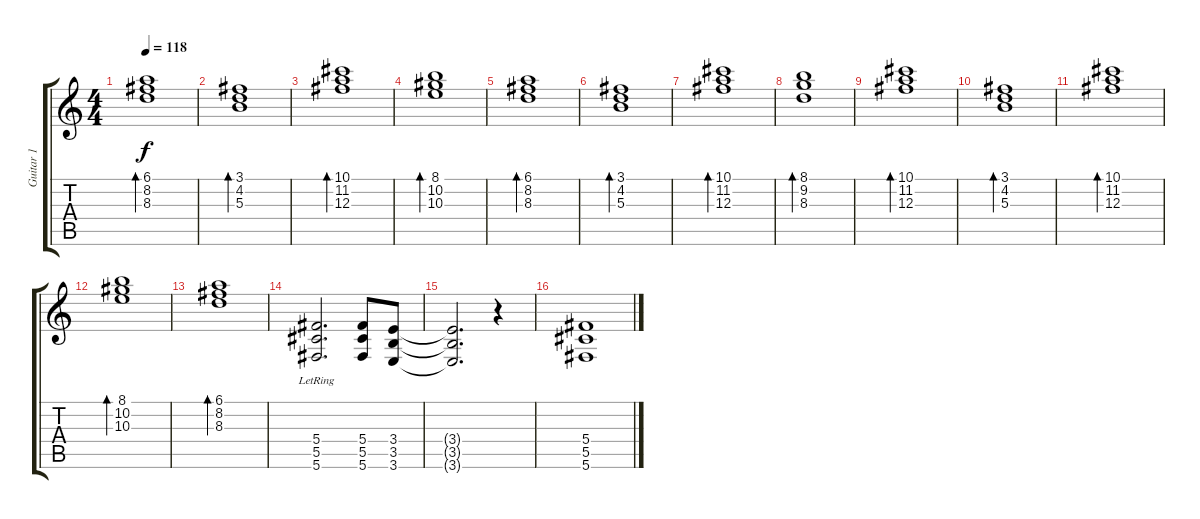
\track ("Guitar 1" "Guitar 1") {instrument distortionguitar}
\staff {score tabs}
\tuning (Eb4 Bb3 Gb3 Db3 Ab2 Db2) {hide}
\ts (4 4)
\tempo 118
\clef g2
\ks c
(6.1 8.2 8.3).1{bd 480 dy f} |
(3.1 4.2 5.3).1{bd 480} |
(10.1 11.2 12.3).1{bd 480} |
(8.1 10.2 10.3).1{bd 480} |
(6.1 8.2 8.3).1{bd 480} |
(3.1 4.2 5.3).1{bd 480} |
(10.1 11.2 12.3).1{bd 480} |
(8.1 9.2 8.3).1{bd 480} |
(10.1 11.2 12.3).1{bd 480} |
(3.1 4.2 5.3).1{bd 480} |
(10.1 11.2 12.3).1{bd 480} |
(8.1 10.2 10.3).1{bd 480} |
(6.1 8.2 8.3).1{bd 480} |
(5.4{lr} 5.5{lr} 5.6{lr}).2{d instrument distortionguitar} (5.4 5.5 5.6).8 (3.4 3.5 3.6).8 |
(3.4{t} 3.5{t} 3.6{t}).2{d} r.4 |
(5.4 5.5 5.6).1
